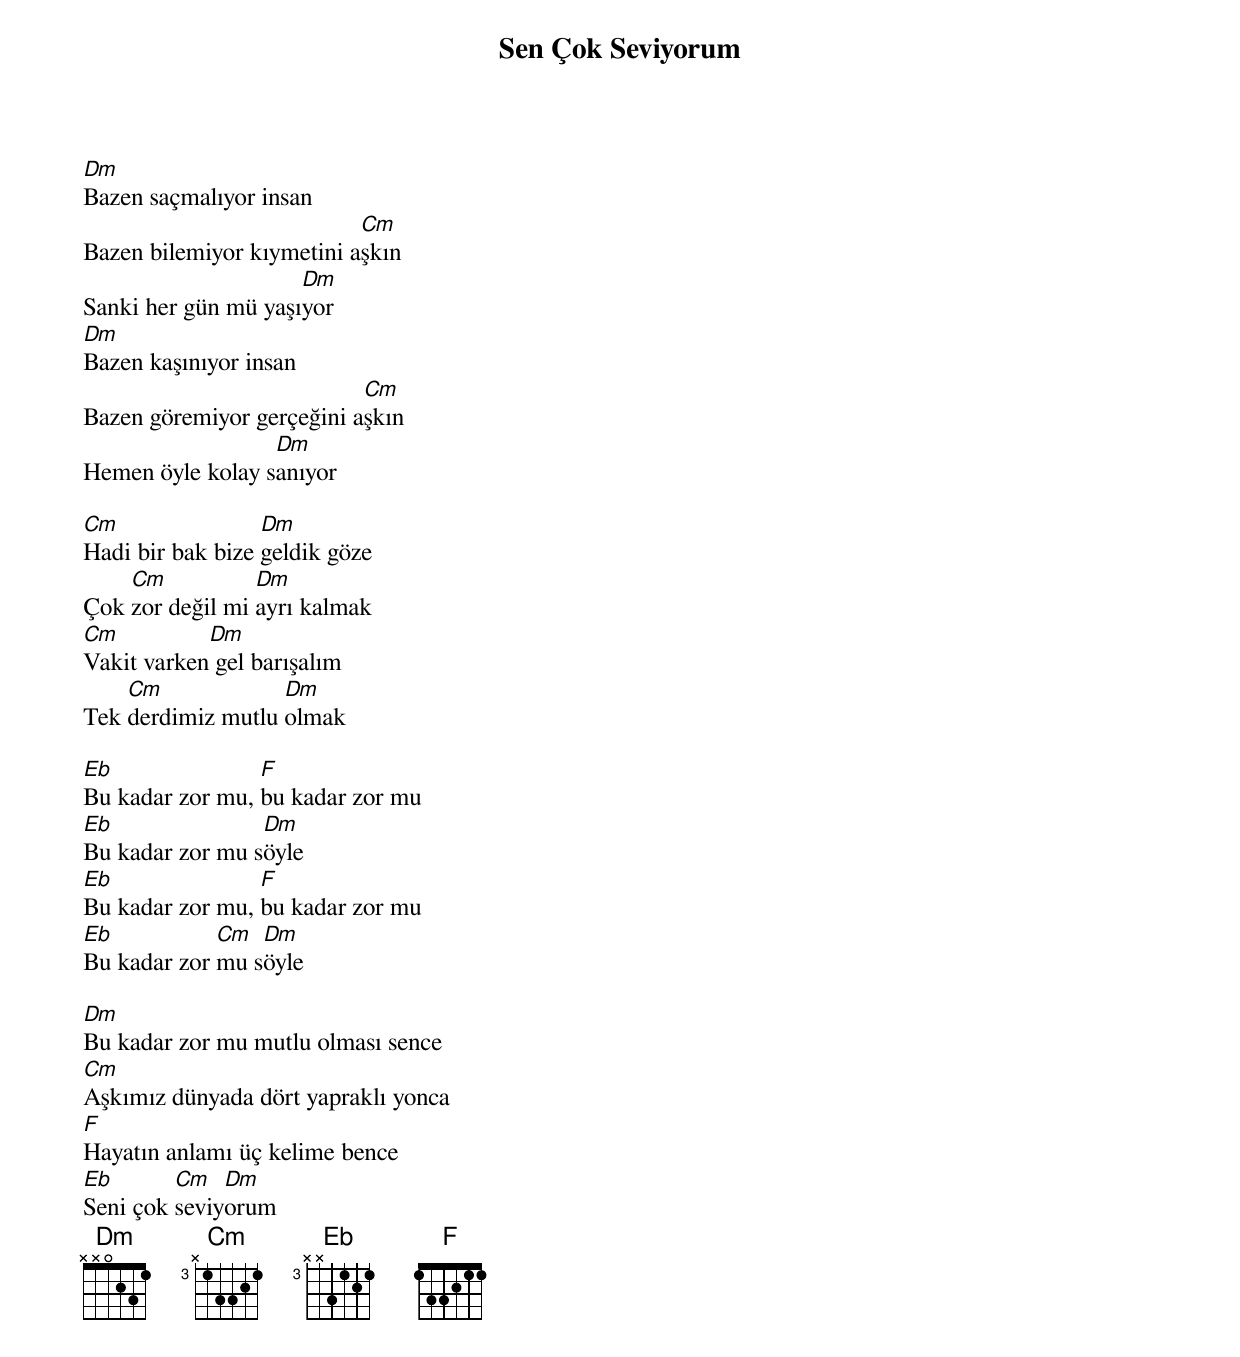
{title: Sen Çok Seviyorum}
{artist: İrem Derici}

Dm
Bazen saçmalıyor insan
                           Cm
Bazen bilemiyor kıymetini aşkın
                     Dm
Sanki her gün mü yaşıyor
Dm
Bazen kaşınıyor insan
                           Cm
Bazen göremiyor gerçeğini aşkın
                  Dm
Hemen öyle kolay sanıyor

Cm                Dm
Hadi bir bak bize geldik göze
    Cm           Dm
Çok zor değil mi ayrı kalmak
Cm          Dm
Vakit varken gel barışalım
    Cm             Dm
Tek derdimiz mutlu olmak

Eb               F
Bu kadar zor mu, bu kadar zor mu
Eb               Dm
Bu kadar zor mu söyle
Eb               F
Bu kadar zor mu, bu kadar zor mu
Eb           Cm  Dm
Bu kadar zor mu söyle

Dm
Bu kadar zor mu mutlu olması sence
Cm
Aşkımız dünyada dört yapraklı yonca
F
Hayatın anlamı üç kelime bence
Eb       Cm   Dm
Seni çok seviyorum
